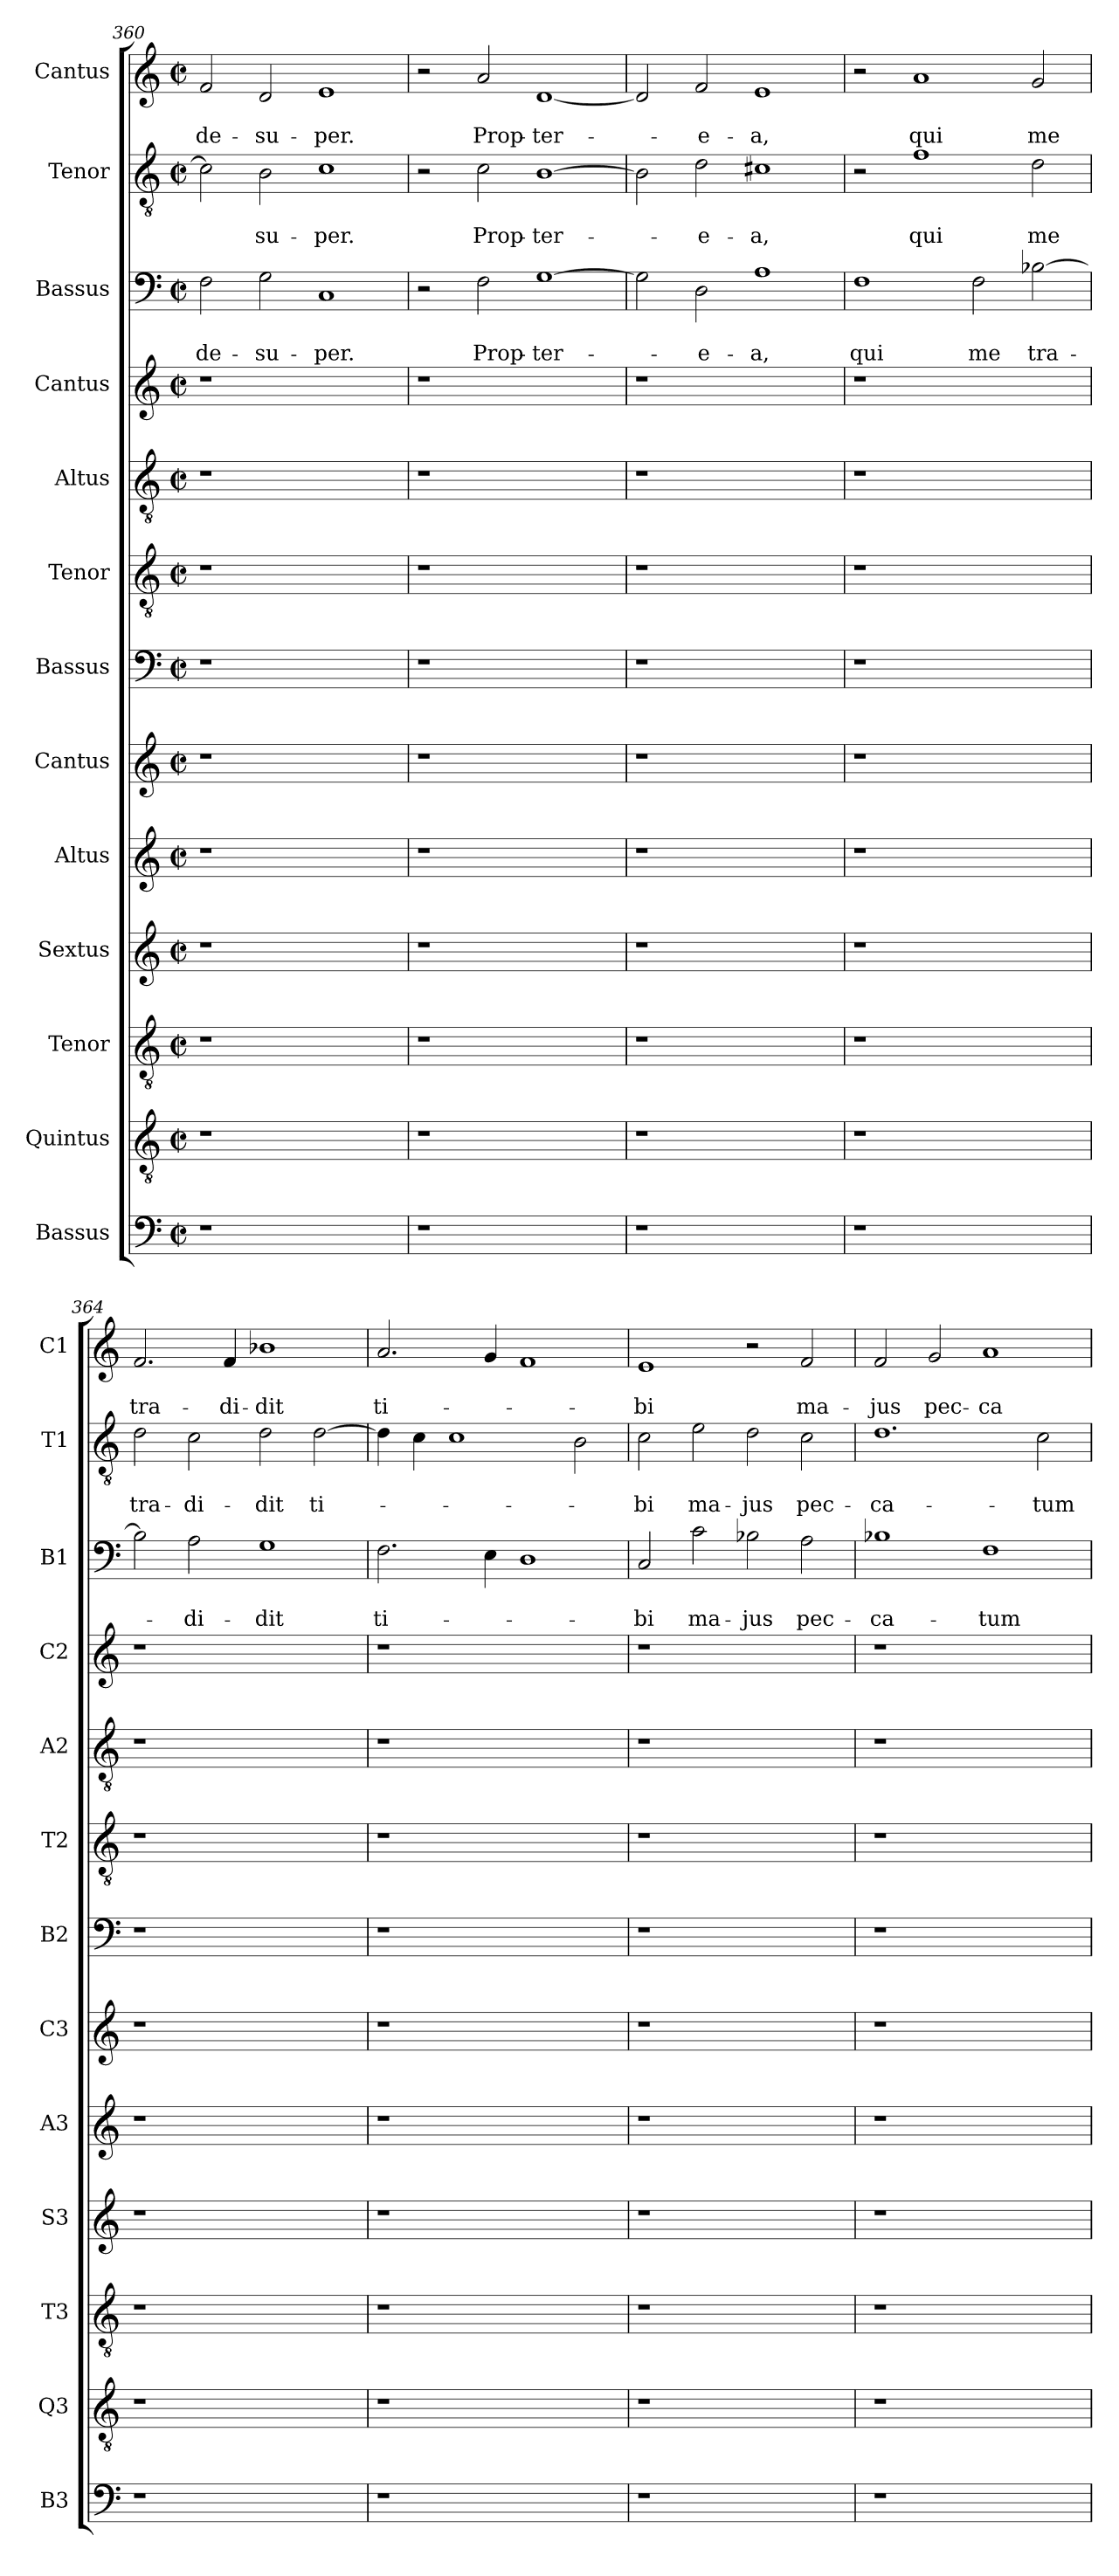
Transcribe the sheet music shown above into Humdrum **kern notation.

**kern	**kern	**kern	**kern	**kern	**kern	**kern	**kern	**kern	**kern	**kern	**text	**text	**kern	**text	**text	**kern	**text	**text
*part13	*part12	*part11	*part10	*part9	*part8	*part7	*part6	*part5	*part4	*part3	*part3	*part3	*part2	*part2	*part2	*part1	*part1	*part1
*staff13	*staff12	*staff11	*staff10	*staff9	*staff8	*staff7	*staff6	*staff5	*staff4	*staff3	*staff3	*staff3	*staff2	*staff2	*staff2	*staff1	*staff1	*staff1
*I"Bassus	*I"Quintus	*I"Tenor	*I"Sextus	*I"Altus	*I"Cantus	*I"Bassus	*I"Tenor	*I"Altus	*I"Cantus	*I"Bassus	*	*	*I"Tenor	*	*	*I"Cantus	*	*
*I'B3	*I'Q3	*I'T3	*I'S3	*I'A3	*I'C3	*I'B2	*I'T2	*I'A2	*I'C2	*I'B1	*	*	*I'T1	*	*	*I'C1	*	*
!!LO:LB:g=z
*clefF4	*clefGv2	*clefGv2	*clefG2	*clefG2	*clefG2	*clefF4	*clefGv2	*clefGv2	*clefG2	*clefF4	*	*	*clefGv2	*	*	*clefG2	*	*
*k[]	*k[]	*k[]	*k[]	*k[]	*k[]	*k[]	*k[]	*k[]	*k[]	*k[]	*	*	*k[]	*	*	*k[]	*	*
*C:	*C:	*C:	*C:	*C:	*C:	*C:	*C:	*C:	*C:	*C:	*	*	*C:	*	*	*C:	*	*
*M2/2	*M2/2	*M2/2	*M2/2	*M2/2	*M2/2	*M2/2	*M2/2	*M2/2	*M2/2	*M2/2	*	*	*M2/2	*	*	*M2/2	*	*
*met(c|)	*met(c|)	*met(c|)	*met(c|)	*met(c|)	*met(c|)	*met(c|)	*met(c|)	*met(c|)	*met(c|)	*met(c|)	*	*	*met(c|)	*	*	*met(c|)	*	*
=360	=360	=360	=360	=360	=360	=360	=360	=360	=360	=360	=360	=360	=360	=360	=360	=360	=360	=360
!	!	!	!	!	!	!	!	!	!	!	!	!LO:LY:b	!	!	!	!	!	!LO:LY:b
1r	1r	1r	1r	1r	1r	1r	1r	1r	1r	2F\	.	de-	2c\]	.	.	2f/	.	de-
!	!	!	!	!	!	!	!	!	!	!	!	!LO:LY:b	!	!	!LO:LY:b	!	!	!LO:LY:b
.	.	.	.	.	.	.	.	.	.	2G\	.	-su-	2B\	.	-su-	2d/	.	-su-
!	!	!	!	!	!	!	!	!	!	!	!	!LO:LY:b	!	!	!LO:LY:b	!	!	!LO:LY:b
1ryy	1ryy	1ryy	1ryy	1ryy	1ryy	1ryy	1ryy	1ryy	1ryy	1C	.	-per.	1c	.	-per.	1e	.	-per.
=361	=361	=361	=361	=361	=361	=361	=361	=361	=361	=361	=361	=361	=361	=361	=361	=361	=361	=361
1r	1r	1r	1r	1r	1r	1r	1r	1r	1r	2r	.	.	2r	.	.	2r	.	.
!	!	!	!	!	!	!	!	!	!	!	!	!LO:LY:b	!	!	!LO:LY:b	!	!	!LO:LY:b
.	.	.	.	.	.	.	.	.	.	2F\	.	Prop-	2c\	.	Prop-	2a/	.	Prop-
!	!	!	!	!	!	!	!	!	!	!	!	!LO:LY:b	!	!	!LO:LY:b	!	!	!LO:LY:b
1ryy	1ryy	1ryy	1ryy	1ryy	1ryy	1ryy	1ryy	1ryy	1ryy	[1G	.	-ter-	[1B	.	-ter-	[1d	.	-ter-
=362	=362	=362	=362	=362	=362	=362	=362	=362	=362	=362	=362	=362	=362	=362	=362	=362	=362	=362
1r	1r	1r	1r	1r	1r	1r	1r	1r	1r	2G\]	.	.	2B\]	.	.	2d/]	.	.
!	!	!	!	!	!	!	!	!	!	!	!	!LO:LY:b	!	!	!LO:LY:b	!	!	!LO:LY:b
.	.	.	.	.	.	.	.	.	.	2D\	.	-e-	2d\	.	-e-	2f/	.	-e-
!	!	!	!	!	!	!	!	!	!	!	!	!LO:LY:b	!	!	!LO:LY:b	!	!	!LO:LY:b
1ryy	1ryy	1ryy	1ryy	1ryy	1ryy	1ryy	1ryy	1ryy	1ryy	1A	.	-a,	1c#X	.	-a,	1e	.	-a,
=363	=363	=363	=363	=363	=363	=363	=363	=363	=363	=363	=363	=363	=363	=363	=363	=363	=363	=363
!	!	!	!	!	!	!	!	!	!	!	!	!LO:LY:b	!	!	!	!	!	!
1r	1r	1r	1r	1r	1r	1r	1r	1r	1r	1F	.	qui	2r	.	.	2r	.	.
!	!	!	!	!	!	!	!	!	!	!	!	!	!	!	!LO:LY:b	!	!	!LO:LY:b
.	.	.	.	.	.	.	.	.	.	.	.	.	1f	.	qui	1a	.	qui
!	!	!	!	!	!	!	!	!	!	!	!	!LO:LY:b	!	!	!	!	!	!
1ryy	1ryy	1ryy	1ryy	1ryy	1ryy	1ryy	1ryy	1ryy	1ryy	2F\	.	me	.	.	.	.	.	.
!	!	!	!	!	!	!	!	!	!	!	!	!LO:LY:b	!	!	!LO:LY:b	!	!	!LO:LY:b
.	.	.	.	.	.	.	.	.	.	[2B-X\	.	tra-	2d\	.	me	2g/	.	me
=364	=364	=364	=364	=364	=364	=364	=364	=364	=364	=364	=364	=364	=364	=364	=364	=364	=364	=364
!	!	!	!	!	!	!	!	!	!	!	!	!	!	!	!LO:LY:b	!	!	!LO:LY:b
1r	1r	1r	1r	1r	1r	1r	1r	1r	1r	2B-\]	.	.	2d\	.	tra-	2.f/	.	tra-
!	!	!	!	!	!	!	!	!	!	!	!	!LO:LY:b	!	!	!LO:LY:b	!	!	!
.	.	.	.	.	.	.	.	.	.	2A\	.	-di-	2c\	.	-di-	.	.	.
!	!	!	!	!	!	!	!	!	!	!	!	!	!	!	!	!	!	!LO:LY:b
.	.	.	.	.	.	.	.	.	.	.	.	.	.	.	.	4f/	.	-di-
!	!	!	!	!	!	!	!	!	!	!	!	!LO:LY:b	!	!	!LO:LY:b	!	!	!LO:LY:b
1ryy	1ryy	1ryy	1ryy	1ryy	1ryy	1ryy	1ryy	1ryy	1ryy	1G	.	-dit	2d\	.	-dit	1b-X	.	-dit
!	!	!	!	!	!	!	!	!	!	!	!	!	!	!	!LO:LY:b	!	!	!
.	.	.	.	.	.	.	.	.	.	.	.	.	[2d\	.	ti-	.	.	.
!!LO:LB:g=z
=365	=365	=365	=365	=365	=365	=365	=365	=365	=365	=365	=365	=365	=365	=365	=365	=365	=365	=365
!	!	!	!	!	!	!	!	!	!	!	!	!LO:LY:b	!	!	!	!	!	!LO:LY:b
1r	1r	1r	1r	1r	1r	1r	1r	1r	1r	2.F\	.	ti-	4d\]	.	.	2.a/	.	ti-
.	.	.	.	.	.	.	.	.	.	.	.	.	4c\	.	.	.	.	.
.	.	.	.	.	.	.	.	.	.	.	.	.	1c	.	.	.	.	.
.	.	.	.	.	.	.	.	.	.	4E\	.	.	.	.	.	4g/	.	.
1ryy	1ryy	1ryy	1ryy	1ryy	1ryy	1ryy	1ryy	1ryy	1ryy	1D	.	.	.	.	.	1f	.	.
.	.	.	.	.	.	.	.	.	.	.	.	.	2B\	.	.	.	.	.
=366	=366	=366	=366	=366	=366	=366	=366	=366	=366	=366	=366	=366	=366	=366	=366	=366	=366	=366
!	!	!	!	!	!	!	!	!	!	!	!	!LO:LY:b	!	!	!LO:LY:b	!	!	!LO:LY:b
1r	1r	1r	1r	1r	1r	1r	1r	1r	1r	2C/	.	-bi	2c\	.	-bi	1e	.	-bi
!	!	!	!	!	!	!	!	!	!	!	!	!LO:LY:b	!	!	!LO:LY:b	!	!	!
.	.	.	.	.	.	.	.	.	.	2c\	.	ma-	2e\	.	ma-	.	.	.
!	!	!	!	!	!	!	!	!	!	!	!	!LO:LY:b	!	!	!LO:LY:b	!	!	!
1ryy	1ryy	1ryy	1ryy	1ryy	1ryy	1ryy	1ryy	1ryy	1ryy	2B-X\	.	-jus	2d\	.	-jus	2r	.	.
!	!	!	!	!	!	!	!	!	!	!	!	!LO:LY:b	!	!	!LO:LY:b	!	!	!LO:LY:b
.	.	.	.	.	.	.	.	.	.	2A\	.	pec-	2c\	.	pec-	2f/	.	ma-
=367	=367	=367	=367	=367	=367	=367	=367	=367	=367	=367	=367	=367	=367	=367	=367	=367	=367	=367
!	!	!	!	!	!	!	!	!	!	!	!	!LO:LY:b	!	!	!LO:LY:b	!	!	!LO:LY:b
1r	1r	1r	1r	1r	1r	1r	1r	1r	1r	1B-X	.	-ca-	1.d	.	-ca-	2f/	.	-jus
!	!	!	!	!	!	!	!	!	!	!	!	!	!	!	!	!	!	!LO:LY:b
.	.	.	.	.	.	.	.	.	.	.	.	.	.	.	.	2g/	.	pec-
!	!	!	!	!	!	!	!	!	!	!	!	!LO:LY:b	!	!	!	!	!	!LO:LY:b
1ryy	1ryy	1ryy	1ryy	1ryy	1ryy	1ryy	1ryy	1ryy	1ryy	1F	.	-tum	.	.	.	1a	.	-ca-
!	!	!	!	!	!	!	!	!	!	!	!	!	!	!	!LO:LY:b	!	!	!
.	.	.	.	.	.	.	.	.	.	.	.	.	2c\	.	-tum	.	.	.
=	=	=	=	=	=	=	=	=	=	=	=	=	=	=	=	=	=	=
*-	*-	*-	*-	*-	*-	*-	*-	*-	*-	*-	*-	*-	*-	*-	*-	*-	*-	*-
